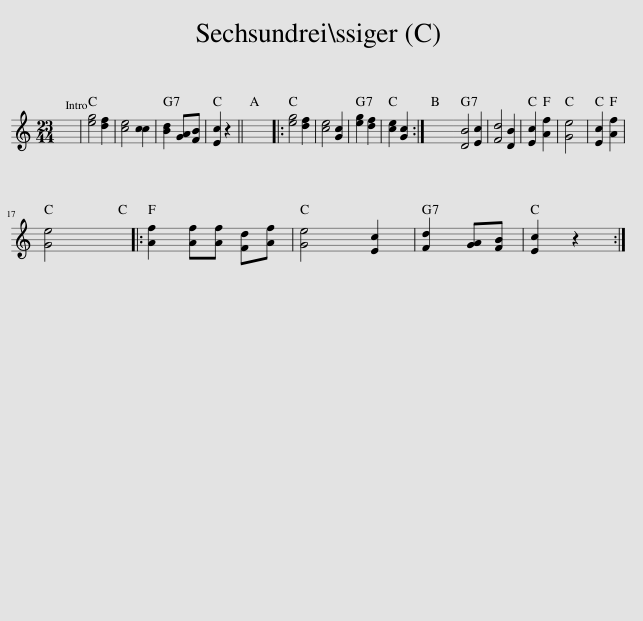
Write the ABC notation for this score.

X:1
L:1/8
M:23/44
I:linebreak $
K:C
V:1 treble
V:1
 x17/4 | [eg]4 [df]2 | [ce]4 [cc]2 | [Bd]2 [GA][FB] | [Ec]2 z2 || %5
 x17/4 |: [eg]4 [df]2 | [ce]4 [Gc]2 | [eg]2 [df]2 | [ce]2 [Gc]2 :| %10
 x17/4 | [DB]4 [Ec]2 | [Fd]4 [DB]2 | [Ec]2 [Af]2 | [Ge]4 | %15
 [Ec]2 [Af]2 |$ [Ge]4 |: [Af]2 [Af][Af] [Fd][Af] | [Ge]4 [Ec]2 | [Fd]2 [GA][FB] | %20
 [Ec]2 z2 :| %21
